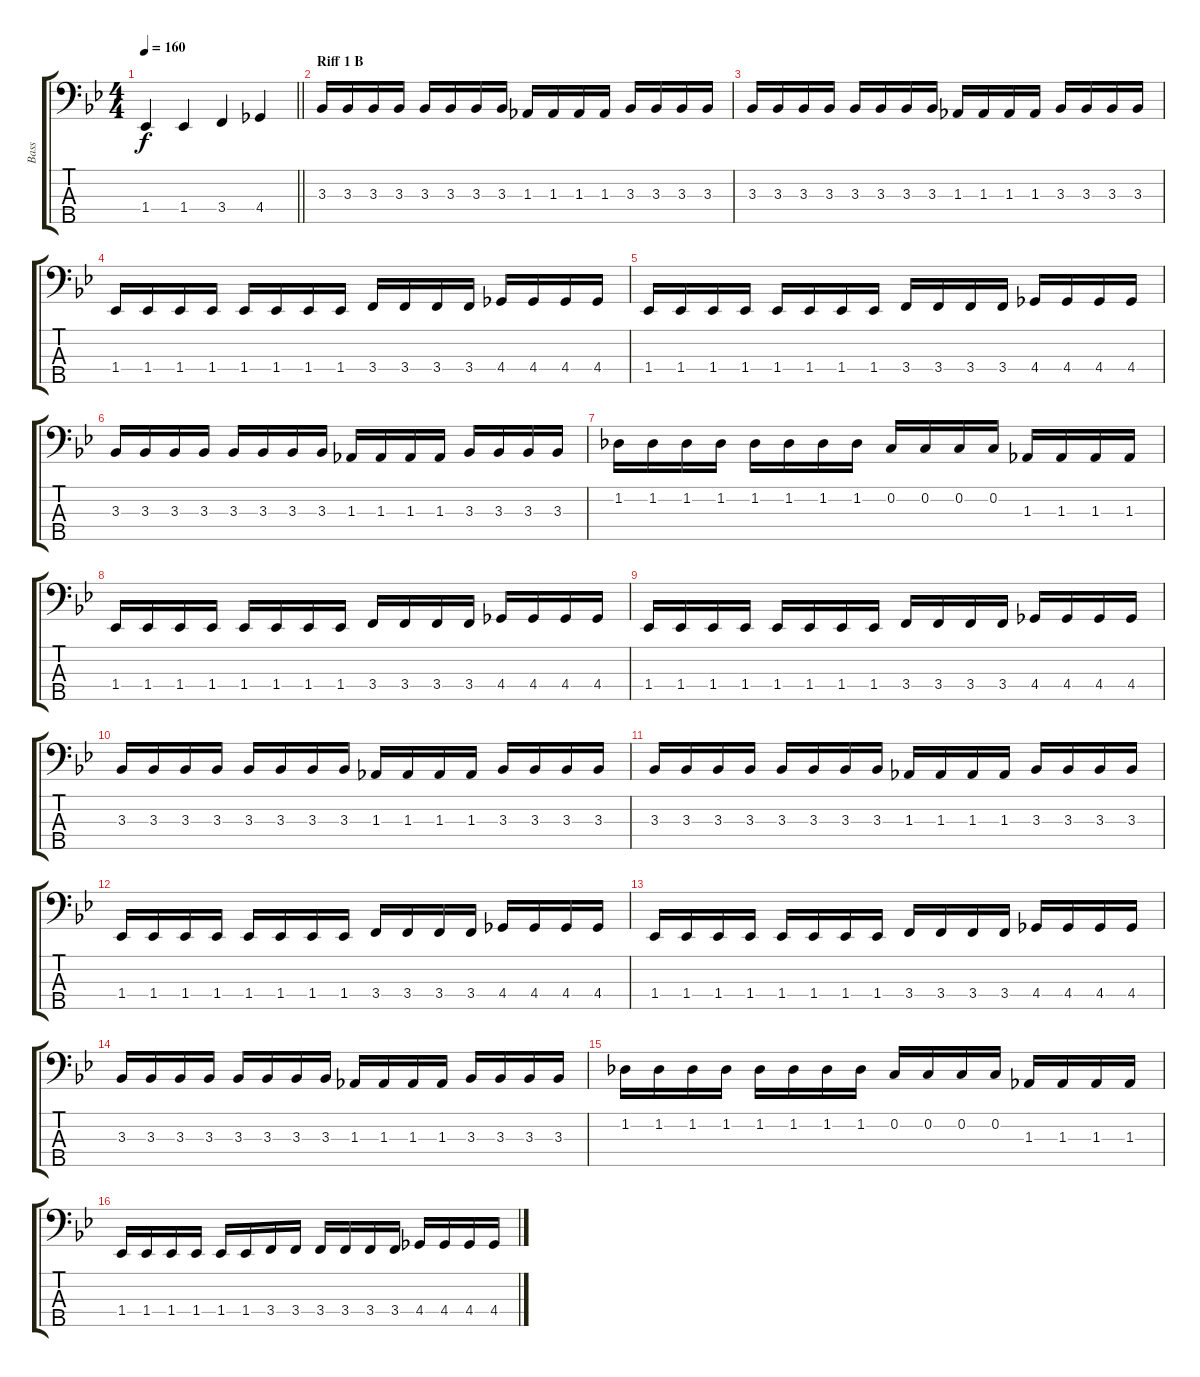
\track ("Bass" "Bass") {instrument electricbassfinger}
\staff {score tabs}
\tuning (F2 C2 G1 D1 A0) {hide}
\ts (4 4)
\tempo 160
\clef f4
\barLineRight lightlight
\ks bb
1.4.4{dy f} 1.4.4 3.4.4 4.4.4 |
\section ("" "Riff 1 B")
3.3.16 3.3.16 3.3.16 3.3.16 3.3.16 3.3.16 3.3.16 3.3.16 1.3.16 1.3.16 1.3.16 1.3.16 3.3.16 3.3.16 3.3.16 3.3.16 |
3.3.16 3.3.16 3.3.16 3.3.16 3.3.16 3.3.16 3.3.16 3.3.16 1.3.16 1.3.16 1.3.16 1.3.16 3.3.16 3.3.16 3.3.16 3.3.16 |
1.4.16 1.4.16 1.4.16 1.4.16 1.4.16 1.4.16 1.4.16 1.4.16 3.4.16 3.4.16 3.4.16 3.4.16 4.4.16 4.4.16 4.4.16 4.4.16 |
1.4.16 1.4.16 1.4.16 1.4.16 1.4.16 1.4.16 1.4.16 1.4.16 3.4.16 3.4.16 3.4.16 3.4.16 4.4.16 4.4.16 4.4.16 4.4.16 |
3.3.16 3.3.16 3.3.16 3.3.16 3.3.16 3.3.16 3.3.16 3.3.16 1.3.16 1.3.16 1.3.16 1.3.16 3.3.16 3.3.16 3.3.16 3.3.16 |
1.2.16 1.2.16 1.2.16 1.2.16 1.2.16 1.2.16 1.2.16 1.2.16 0.2.16 0.2.16 0.2.16 0.2.16 1.3.16 1.3.16 1.3.16 1.3.16 |
1.4.16 1.4.16 1.4.16 1.4.16 1.4.16 1.4.16 1.4.16 1.4.16 3.4.16 3.4.16 3.4.16 3.4.16 4.4.16 4.4.16 4.4.16 4.4.16 |
1.4.16 1.4.16 1.4.16 1.4.16 1.4.16 1.4.16 1.4.16 1.4.16 3.4.16 3.4.16 3.4.16 3.4.16 4.4.16 4.4.16 4.4.16 4.4.16 |
3.3.16 3.3.16 3.3.16 3.3.16 3.3.16 3.3.16 3.3.16 3.3.16 1.3.16 1.3.16 1.3.16 1.3.16 3.3.16 3.3.16 3.3.16 3.3.16 |
3.3.16 3.3.16 3.3.16 3.3.16 3.3.16 3.3.16 3.3.16 3.3.16 1.3.16 1.3.16 1.3.16 1.3.16 3.3.16 3.3.16 3.3.16 3.3.16 |
1.4.16 1.4.16 1.4.16 1.4.16 1.4.16 1.4.16 1.4.16 1.4.16 3.4.16 3.4.16 3.4.16 3.4.16 4.4.16 4.4.16 4.4.16 4.4.16 |
1.4.16 1.4.16 1.4.16 1.4.16 1.4.16 1.4.16 1.4.16 1.4.16 3.4.16 3.4.16 3.4.16 3.4.16 4.4.16 4.4.16 4.4.16 4.4.16 |
3.3.16 3.3.16 3.3.16 3.3.16 3.3.16 3.3.16 3.3.16 3.3.16 1.3.16 1.3.16 1.3.16 1.3.16 3.3.16 3.3.16 3.3.16 3.3.16 |
1.2.16 1.2.16 1.2.16 1.2.16 1.2.16 1.2.16 1.2.16 1.2.16 0.2.16 0.2.16 0.2.16 0.2.16 1.3.16 1.3.16 1.3.16 1.3.16 |
1.4.16 1.4.16 1.4.16 1.4.16 1.4.16 1.4.16 3.4.16 3.4.16 3.4.16 3.4.16 3.4.16 3.4.16 4.4.16 4.4.16 4.4.16 4.4.16
